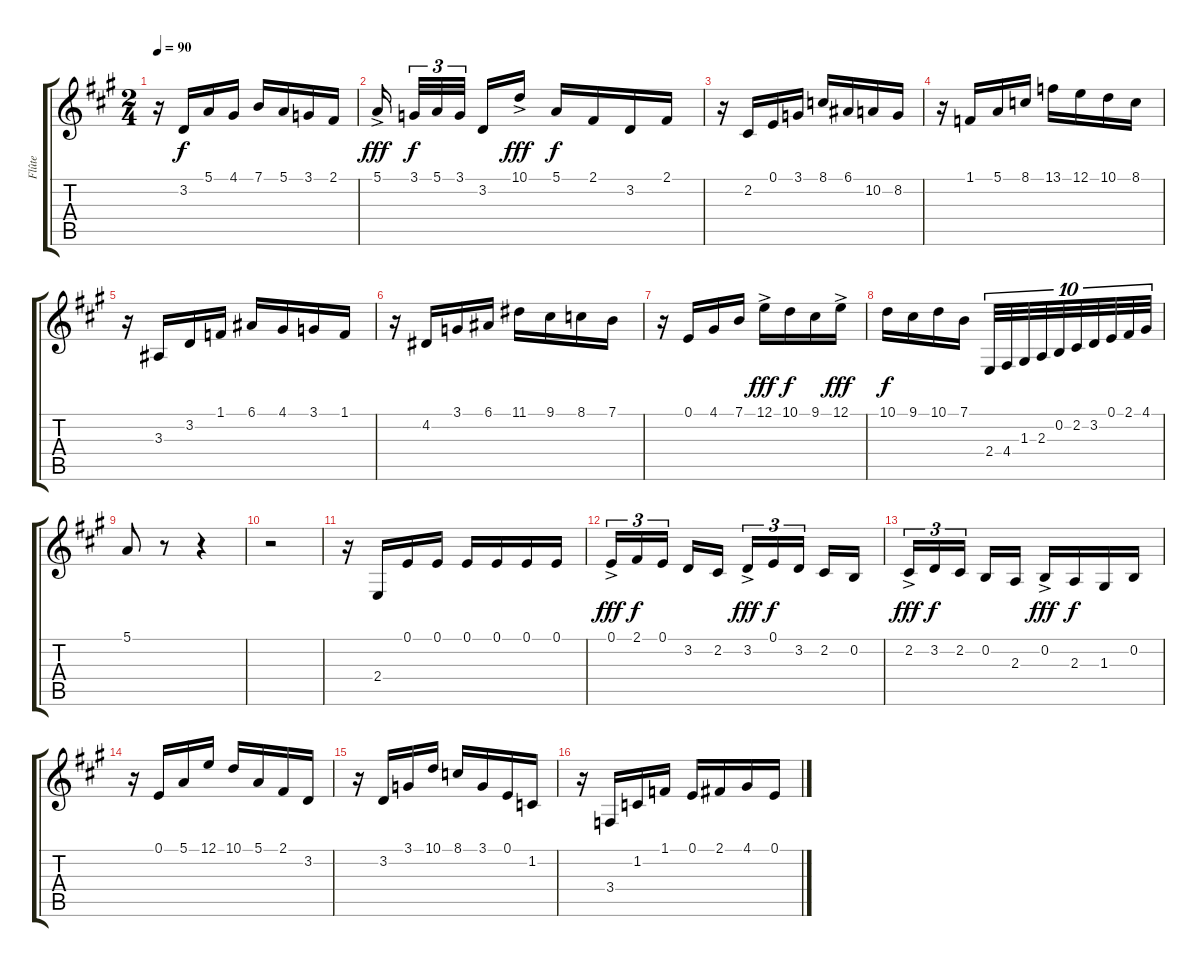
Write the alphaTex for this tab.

\track ("Flûte" "Flûte") {instrument flute}
\staff {score tabs}
\tuning (E4 B3 G3 D3 A2 E2) {hide}
\ts (2 4)
\tempo 90
\clef g2
\ks a
r.16{dy f} 3.2.16 5.1.16 4.1.16 7.1.16 5.1.16 3.1.16 2.1.16 |
5.1{ac}.16{dy fff} 3.1.32{tu (3 2) dy f} 5.1.32{tu (3 2)} 3.1.32{tu (3 2)} 3.2.16 10.1{ac}.16{dy fff} 5.1.16{dy f} 2.1.16 3.2.16 2.1.16 |
r.16 2.2.16 0.1.16 3.1.16 8.1.16 6.1.16 10.2.16 8.2.16 |
r.16 1.1.16 5.1.16 8.1.16 13.1.16 12.1.16 10.1.16 8.1.16 |
r.16 3.3.16 3.2.16 1.1.16 6.1.16 4.1.16 3.1.16 1.1.16 |
r.16 4.2.16 3.1.16 6.1.16 11.1.16 9.1.16 8.1.16 7.1.16 |
r.16 0.1.16 4.1.16 7.1.16 12.1{ac}.16{dy fff} 10.1.16{dy f} 9.1.16 12.1{ac}.16{dy fff} |
10.1.16{dy f} 9.1.16 10.1.16 7.1.16 2.4.32{tu (10 8)} 4.4.32{tu (10 8)} 1.3.32{tu (10 8)} 2.3.32{tu (10 8)} 0.2.32{tu (10 8)} 2.2.32{tu (10 8)} 3.2.32{tu (10 8)} 0.1.32{tu (10 8)} 2.1.32{tu (10 8)} 4.1.32{tu (10 8)} |
5.1.8 r.8 r.4 |
r.2 |
r.16 2.4.16 0.1.16 0.1.16 0.1.16 0.1.16 0.1.16 0.1.16 |
0.1{ac}.16{tu (3 2) dy fff} 2.1.16{tu (3 2) dy f} 0.1.16{tu (3 2)} 3.2.16 2.2.16 3.2{ac}.16{tu (3 2) dy fff} 0.1.16{tu (3 2) dy f} 3.2.16{tu (3 2)} 2.2.16 0.2.16 |
2.2{ac}.16{tu (3 2) dy fff} 3.2.16{tu (3 2) dy f} 2.2.16{tu (3 2)} 0.2.16 2.3.16 0.2{ac}.16{dy fff} 2.3.16{dy f} 1.3.16 0.2.16 |
r.16 0.1.16 5.1.16 12.1.16 10.1.16 5.1.16 2.1.16 3.2.16 |
r.16 3.2.16 3.1.16 10.1.16 8.1.16 3.1.16 0.1.16 1.2.16 |
r.16 3.4.16 1.2.16 1.1.16 0.1.16 2.1.16 4.1.16 0.1.16
